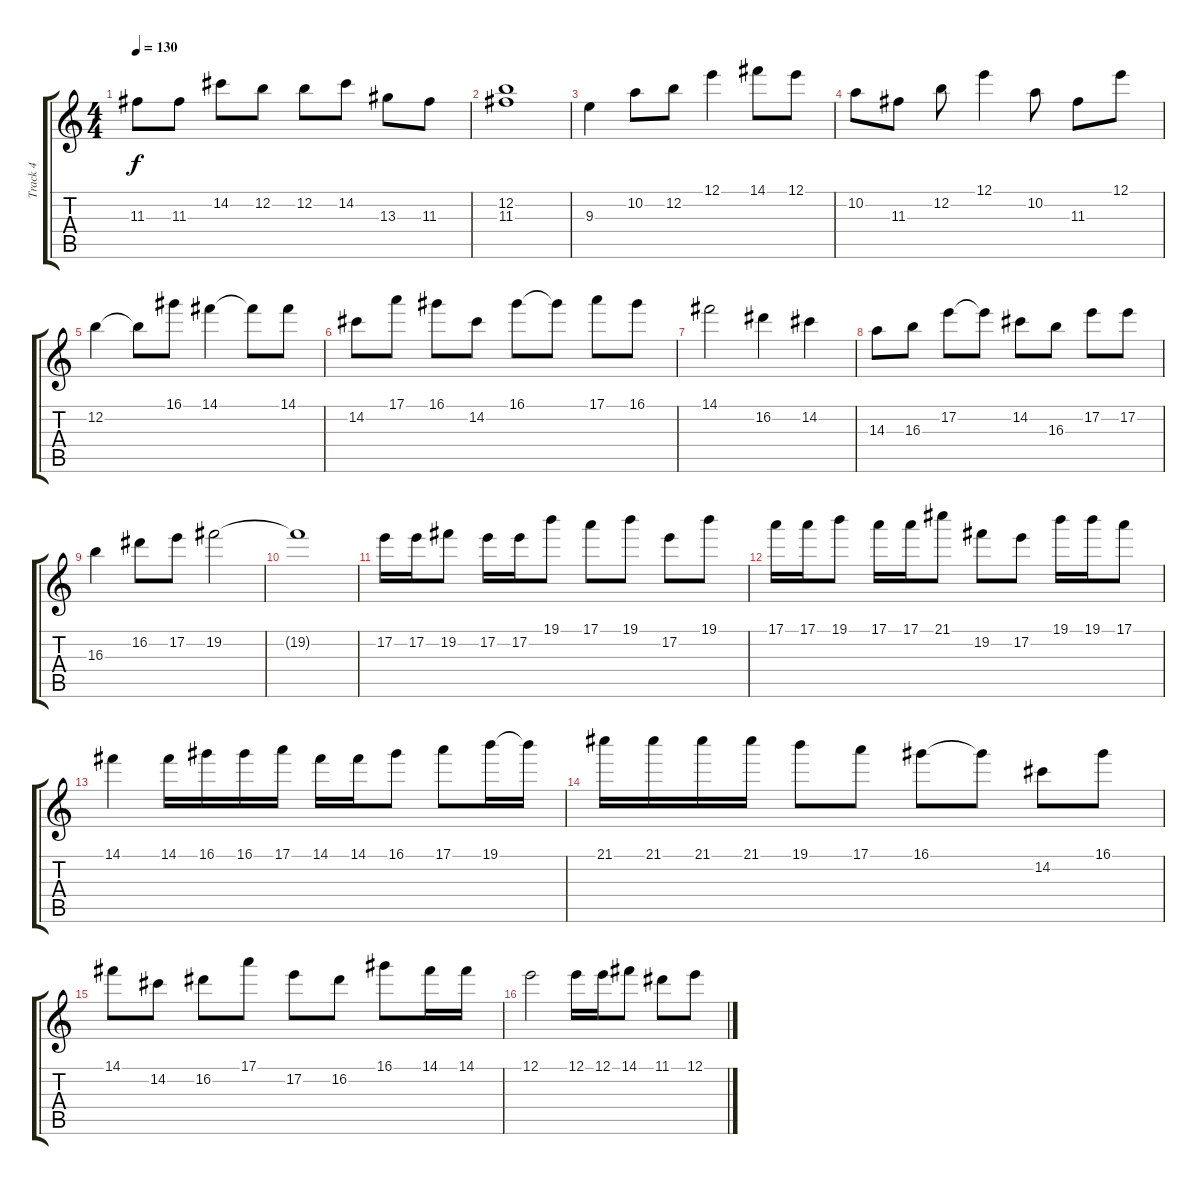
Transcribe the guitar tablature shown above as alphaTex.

\track ("Track 4" "Track 4") {instrument overdrivenguitar}
\staff {score tabs}
\tuning (E4 B3 G3 D3 A2 E2) {hide}
\ts (4 4)
\tempo 130
\clef g2
\ks c
11.3.8{dy f} 11.3.8 14.2.8 12.2.8 12.2.8 14.2.8 13.3.8 11.3.8 |
(12.2 11.3).1 |
9.3.4{instrument electricguitarjazz} 10.2.8 12.2.8 12.1.4 14.1.8 12.1.8 |
10.2.8 11.3.8 12.2.8 12.1.4 10.2.8 11.3.8 12.1.8 |
12.2.4 12.2{t}.8 16.1.8 14.1.4 14.1{t}.8 14.1.8 |
14.2.8 17.1.8 16.1.8 14.2.8 16.1.8 16.1{t}.8 17.1.8 16.1.8 |
14.1.2 16.2.4 14.2.4 |
14.3.8 16.3.8 17.2.8 17.2{t}.8 14.2.8 16.3.8 17.2.8 17.2.8 |
16.3.4 16.2.8 17.2.8 19.2.2 |
19.2{t}.1 |
17.2.16 17.2.16 19.2.8 17.2.16 17.2.16 19.1.8 17.1.8 19.1.8 17.2.8 19.1.8 |
17.1.16 17.1.16 19.1.8 17.1.16 17.1.16 21.1.8 19.2.8 17.2.8 19.1.16 19.1.16 17.1.8 |
14.1.4 14.1.16 16.1.16 16.1.16 17.1.16 14.1.16 14.1.16 16.1.8 17.1.8 19.1.16 19.1{t}.16 |
21.1.16 21.1.16 21.1.16 21.1.16 19.1.8 17.1.8 16.1.8 16.1{t}.8 14.2.8 16.1.8 |
14.1.8 14.2.8 16.2.8 17.1.8 17.2.8 16.2.8 16.1.8 14.1.16 14.1.16 |
12.1.2 12.1.16 12.1.16 14.1.8 11.1.8 12.1.8
